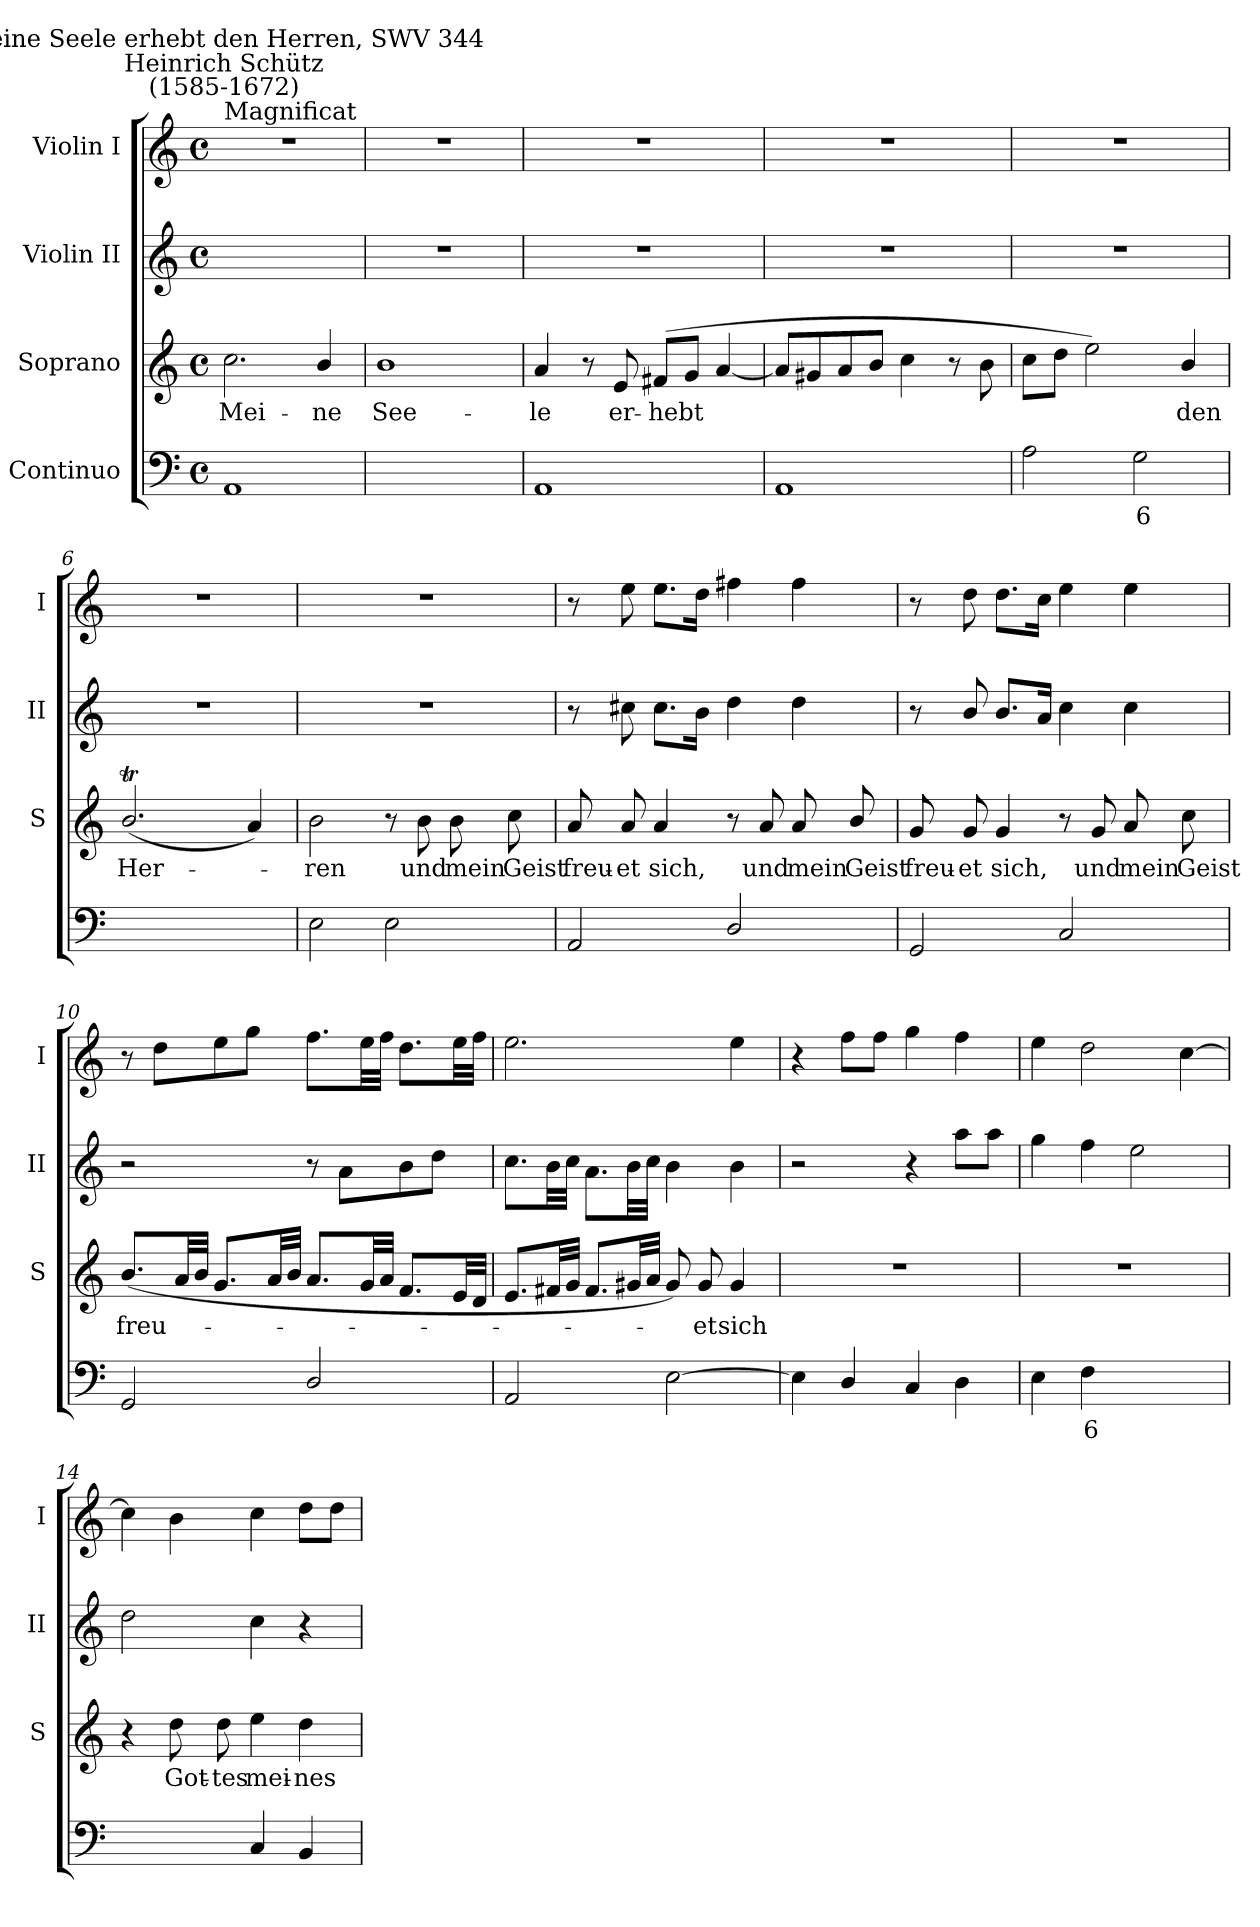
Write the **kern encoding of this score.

**kern	**text	**text	**kern	**text	**kern	**kern
*part4	*part4	*part4	*part3	*part3	*part2	*part1
*staff4	*staff4	*staff4	*staff3	*staff3	*staff2	*staff1
*I"Continuo	*	*	*I"Soprano	*	*I"Violin II	*I"Violin I
*	*	*	*I'S	*	*I'II	*I'I
*clefF4	*	*	*clefG2	*	*clefG2	*clefG2
*k[]	*	*	*k[]	*	*k[]	*k[]
*C:	*	*	*C:	*	*C:	*C:
*M4/4	*	*	*M4/4	*	*M4/4	*M4/4
*met(c)	*	*	*met(c)	*	*met(c)	*met(c)
=1	=1	=1	=1	=1	=1	=1
!	!	!	!	!	!	!LO:TX:a:t=Magnificat
!	!	!	!	!	!	!LO:TX:a:cj:t=Heinrich Schütz\n(1585-1672)
!	!	!	!	!	!	!LO:TX:a:cj:t=Meine Seele erhebt den Herren, SWV 344
!	!	!	!	!LO:LY:b	!	!
1AA	.	.	2.cc	Mei-	1ryy	1r
!	!	!	!	!LO:LY:b	!	!
.	.	.	4b/	-ne	.	.
=2	=2	=2	=2	=2	=2	=2
!	!LO:LY:b	!	!	!LO:LY:b	!	!
[2Eyy	4	.	1b	See-	1r	1r
2Eyy]	.	.	.	.	.	.
=3	=3	=3	=3	=3	=3	=3
!	!	!	!	!LO:LY:b	!	!
1AA	.	.	4a	-le	1r	1r
.	.	.	8r	.	.	.
!	!	!	!	!LO:LY:b	!	!
.	.	.	8e	er-	.	.
!	!	!	!	!LO:LY:b	!	!
.	.	.	(>8f#XL	-hebt	.	.
.	.	.	8gJ	.	.	.
.	.	.	[4a	.	.	.
=4	=4	=4	=4	=4	=4	=4
1AA	.	.	8aL]	.	1r	1r
.	.	.	8g#X	.	.	.
.	.	.	8a	.	.	.
.	.	.	8bJ	.	.	.
.	.	.	4cc	.	.	.
.	.	.	8r	.	.	.
.	.	.	8b	.	.	.
=5	=5	=5	=5	=5	=5	=5
2A	.	.	8ccL	.	1r	1r
.	.	.	8ddJ	.	.	.
.	.	.	2ee)	.	.	.
!	!LO:LY:b	!	!	!	!	!
2G	6	.	.	.	.	.
!	!	!	!	!LO:LY:b	!	!
.	.	.	4b/	den	.	.
=6	=6	=6	=6	=6	=6	=6
!	!LO:LY:b	!	!	!LO:LY:b	!	!
[2Fyy	4	.	(<2.bt/	Her-	1r	1r
!	!LO:LY:b	!	!	!	!	!
2Fyy]	3	.	.	.	.	.
.	.	.	4a)	.	.	.
=7	=7	=7	=7	=7	=7	=7
!	!	!	!	!LO:LY:b	!	!
2E	.	.	2b	ren	1r	1r
2E	.	.	8r	.	.	.
!	!	!	!	!LO:LY:b	!	!
.	.	.	8b	und	.	.
!	!	!	!	!LO:LY:b	!	!
.	.	.	8b	mein	.	.
!	!	!	!	!LO:LY:b	!	!
.	.	.	8cc	Geist	.	.
!!LO:LB:g=z
=8	=8	=8	=8	=8	=8	=8
!	!	!	!	!LO:LY:b	!	!
2AA	.	.	8a	freu-	8r	8r
!	!	!	!	!LO:LY:b	!	!
.	.	.	8a	-et	8cc#X	8ee
!	!	!	!	!LO:LY:b	!	!
.	.	.	4a	sich,	8.cc#L	8.eeL
.	.	.	.	.	16bJ	16ddJ
2D/	.	.	8r	.	4dd	4ff#X
!	!	!	!	!LO:LY:b	!	!
.	.	.	8a	und	.	.
!	!	!	!	!LO:LY:b	!	!
.	.	.	8a	mein	4dd	4ff#
!	!	!	!	!LO:LY:b	!	!
.	.	.	8b/	Geist	.	.
=9	=9	=9	=9	=9	=9	=9
!	!	!	!	!LO:LY:b	!	!
2GG	.	.	8g	freu-	8r	8r
!	!	!	!	!LO:LY:b	!	!
.	.	.	8g	-et	8b/	8dd
!	!	!	!	!LO:LY:b	!	!
.	.	.	4g	sich,	8.bL	8.ddL
.	.	.	.	.	16aJ	16ccJ
2C	.	.	8r	.	4cc	4ee
!	!	!	!	!LO:LY:b	!	!
.	.	.	8g	und	.	.
!	!	!	!	!LO:LY:b	!	!
.	.	.	8a	mein	4cc	4ee
!	!	!	!	!LO:LY:b	!	!
.	.	.	8cc	Geist	.	.
=10	=10	=10	=10	=10	=10	=10
!	!	!	!	!LO:LY:b	!	!
2GG	.	.	(<8.bL	freu-	2r	8r
.	.	.	.	.	.	8ddL
.	.	.	32aLL	.	.	.
.	.	.	32bJJJ	.	.	.
.	.	.	8.gL	.	.	8ee
.	.	.	.	.	.	8ggJ
.	.	.	32aLL	.	.	.
.	.	.	32bJJJ	.	.	.
2D/	.	.	8.aL	.	8r	8.ffL
.	.	.	.	.	8aL	.
.	.	.	32gLL	.	.	32eeLL
.	.	.	32aJJJ	.	.	32ffJJJ
.	.	.	8.fL	.	8b	8.ddL
.	.	.	.	.	8ddJ	.
.	.	.	32eLL	.	.	32eeLL
.	.	.	32dJJJ	.	.	32ffJJJ
!!LO:LB:g=z
=11	=11	=11	=11	=11	=11	=11
2AA	.	.	8.eL	.	8.ccL	2.ee
.	.	.	32f#XLL	.	32bLL	.
.	.	.	32gJJJ	.	32ccJJJ	.
.	.	.	8.f#L	.	8.aL	.
.	.	.	32g#XLL	.	32bLL	.
.	.	.	32aJJJ	.	32ccJJJ	.
[2E	.	.	8g#)	.	4b	.
!	!	!	!	!LO:LY:b	!	!
.	.	.	8g#	et	.	.
!	!	!	!	!LO:LY:b	!	!
.	.	.	4g#	sich	4b	4ee
=12	=12	=12	=12	=12	=12	=12
4E]	.	.	1r	.	2r	4r
4D/	.	.	.	.	.	8ffL
.	.	.	.	.	.	8ffJ
4C	.	.	.	.	4r	4gg
4D	.	.	.	.	8aaL	4ff
.	.	.	.	.	8aaJ	.
=13	=13	=13	=13	=13	=13	=13
4E	.	.	1r	.	4gg	4ee
!	!LO:LY:b	!	!	!	!	!
4F	6	.	.	.	4ff	2dd
!	!LO:LY:b	!LO:LY:b	!	!	!	!
(>[4Gyy	6	3	.	.	2ee	.
!	!	!LO:LY:b	!	!	!	!
4Gyy_	.	4	.	.	.	[4cc
=14	=14	=14	=14	=14	=14	=14
4Gyy_)	.	.	4r	.	2dd	4cc]
!	!	!LO:LY:b	!	!LO:LY:b	!	!
4Gyy]	.	3	8dd	Got-	.	4b
!	!	!	!	!LO:LY:b	!	!
.	.	.	8dd	-tes	.	.
!	!	!	!	!LO:LY:b	!	!
4C	.	.	4ee	mei-	4cc	4cc
!	!	!	!	!LO:LY:b	!	!
4BB	.	.	4dd	-nes	4r	8ddL
.	.	.	.	.	.	8ddJ
=	=	=	=	=	=	=
*-	*-	*-	*-	*-	*-	*-
